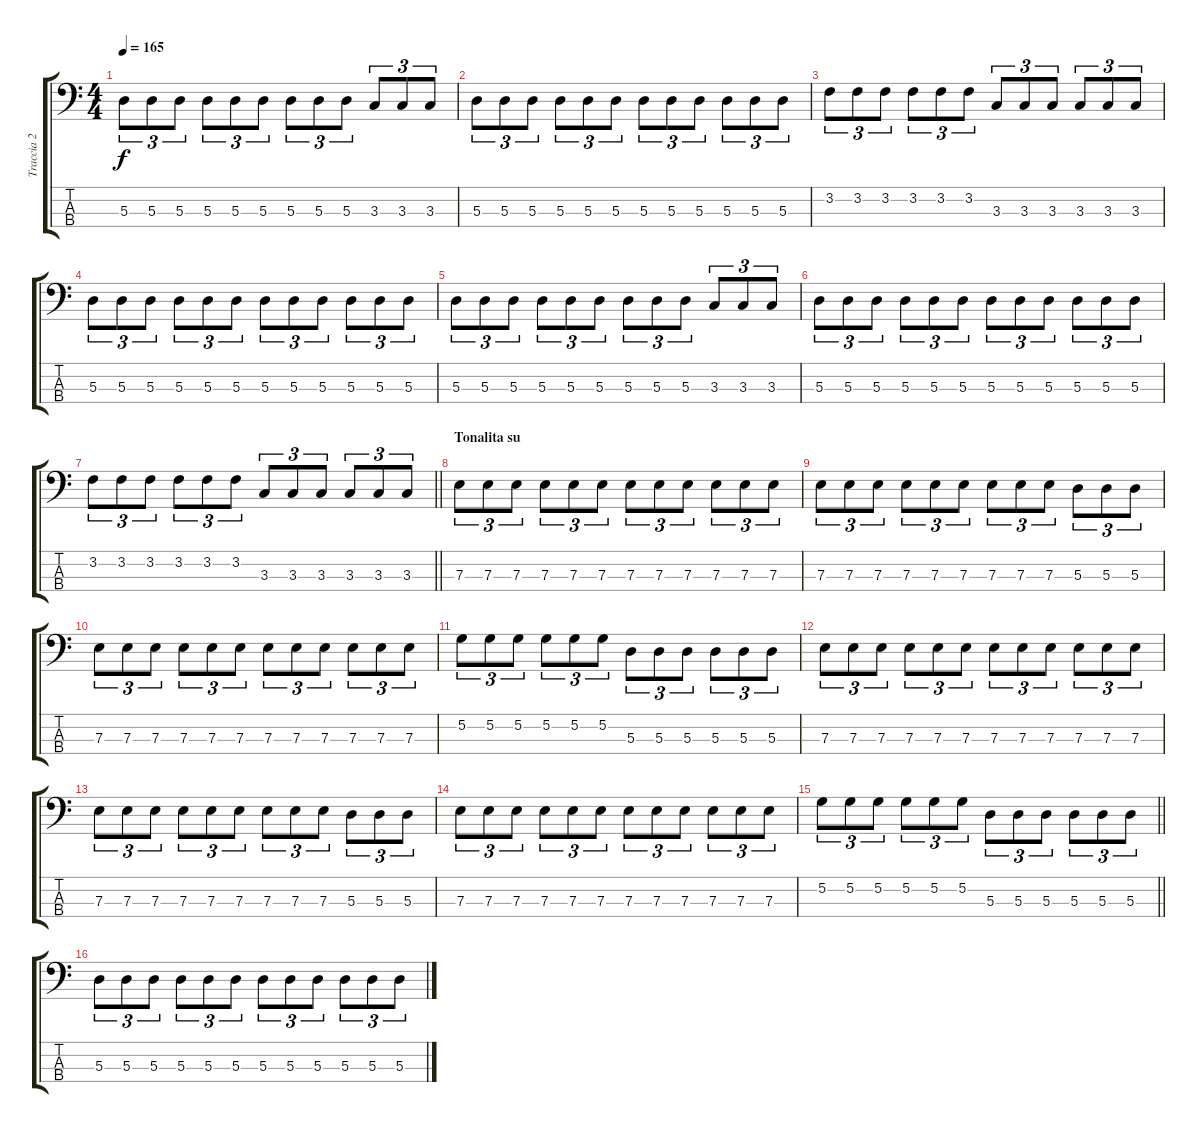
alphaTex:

\track ("Traccia 2" "Traccia 2") {instrument electricbasspick}
\staff {score tabs}
\tuning (G2 D2 A1 E1) {hide}
\ts (4 4)
\tempo 165
\clef f4
\ks c
5.3.8{tu (3 2) dy f} 5.3.8{tu (3 2)} 5.3.8{tu (3 2)} 5.3.8{tu (3 2)} 5.3.8{tu (3 2)} 5.3.8{tu (3 2)} 5.3.8{tu (3 2)} 5.3.8{tu (3 2)} 5.3.8{tu (3 2)} 3.3.8{tu (3 2)} 3.3.8{tu (3 2)} 3.3.8{tu (3 2)} |
5.3.8{tu (3 2)} 5.3.8{tu (3 2)} 5.3.8{tu (3 2)} 5.3.8{tu (3 2)} 5.3.8{tu (3 2)} 5.3.8{tu (3 2)} 5.3.8{tu (3 2)} 5.3.8{tu (3 2)} 5.3.8{tu (3 2)} 5.3.8{tu (3 2)} 5.3.8{tu (3 2)} 5.3.8{tu (3 2)} |
3.2.8{tu (3 2)} 3.2.8{tu (3 2)} 3.2.8{tu (3 2)} 3.2.8{tu (3 2)} 3.2.8{tu (3 2)} 3.2.8{tu (3 2)} 3.3.8{tu (3 2)} 3.3.8{tu (3 2)} 3.3.8{tu (3 2)} 3.3.8{tu (3 2)} 3.3.8{tu (3 2)} 3.3.8{tu (3 2)} |
5.3.8{tu (3 2)} 5.3.8{tu (3 2)} 5.3.8{tu (3 2)} 5.3.8{tu (3 2)} 5.3.8{tu (3 2)} 5.3.8{tu (3 2)} 5.3.8{tu (3 2)} 5.3.8{tu (3 2)} 5.3.8{tu (3 2)} 5.3.8{tu (3 2)} 5.3.8{tu (3 2)} 5.3.8{tu (3 2)} |
5.3.8{tu (3 2)} 5.3.8{tu (3 2)} 5.3.8{tu (3 2)} 5.3.8{tu (3 2)} 5.3.8{tu (3 2)} 5.3.8{tu (3 2)} 5.3.8{tu (3 2)} 5.3.8{tu (3 2)} 5.3.8{tu (3 2)} 3.3.8{tu (3 2)} 3.3.8{tu (3 2)} 3.3.8{tu (3 2)} |
5.3.8{tu (3 2)} 5.3.8{tu (3 2)} 5.3.8{tu (3 2)} 5.3.8{tu (3 2)} 5.3.8{tu (3 2)} 5.3.8{tu (3 2)} 5.3.8{tu (3 2)} 5.3.8{tu (3 2)} 5.3.8{tu (3 2)} 5.3.8{tu (3 2)} 5.3.8{tu (3 2)} 5.3.8{tu (3 2)} |
\barLineRight lightlight
3.2.8{tu (3 2)} 3.2.8{tu (3 2)} 3.2.8{tu (3 2)} 3.2.8{tu (3 2)} 3.2.8{tu (3 2)} 3.2.8{tu (3 2)} 3.3.8{tu (3 2)} 3.3.8{tu (3 2)} 3.3.8{tu (3 2)} 3.3.8{tu (3 2)} 3.3.8{tu (3 2)} 3.3.8{tu (3 2)} |
\section ("" "Tonalita su")
7.3.8{tu (3 2)} 7.3.8{tu (3 2)} 7.3.8{tu (3 2)} 7.3.8{tu (3 2)} 7.3.8{tu (3 2)} 7.3.8{tu (3 2)} 7.3.8{tu (3 2)} 7.3.8{tu (3 2)} 7.3.8{tu (3 2)} 7.3.8{tu (3 2)} 7.3.8{tu (3 2)} 7.3.8{tu (3 2)} |
7.3.8{tu (3 2)} 7.3.8{tu (3 2)} 7.3.8{tu (3 2)} 7.3.8{tu (3 2)} 7.3.8{tu (3 2)} 7.3.8{tu (3 2)} 7.3.8{tu (3 2)} 7.3.8{tu (3 2)} 7.3.8{tu (3 2)} 5.3.8{tu (3 2)} 5.3.8{tu (3 2)} 5.3.8{tu (3 2)} |
7.3.8{tu (3 2)} 7.3.8{tu (3 2)} 7.3.8{tu (3 2)} 7.3.8{tu (3 2)} 7.3.8{tu (3 2)} 7.3.8{tu (3 2)} 7.3.8{tu (3 2)} 7.3.8{tu (3 2)} 7.3.8{tu (3 2)} 7.3.8{tu (3 2)} 7.3.8{tu (3 2)} 7.3.8{tu (3 2)} |
5.2.8{tu (3 2)} 5.2.8{tu (3 2)} 5.2.8{tu (3 2)} 5.2.8{tu (3 2)} 5.2.8{tu (3 2)} 5.2.8{tu (3 2)} 5.3.8{tu (3 2)} 5.3.8{tu (3 2)} 5.3.8{tu (3 2)} 5.3.8{tu (3 2)} 5.3.8{tu (3 2)} 5.3.8{tu (3 2)} |
7.3.8{tu (3 2)} 7.3.8{tu (3 2)} 7.3.8{tu (3 2)} 7.3.8{tu (3 2)} 7.3.8{tu (3 2)} 7.3.8{tu (3 2)} 7.3.8{tu (3 2)} 7.3.8{tu (3 2)} 7.3.8{tu (3 2)} 7.3.8{tu (3 2)} 7.3.8{tu (3 2)} 7.3.8{tu (3 2)} |
7.3.8{tu (3 2)} 7.3.8{tu (3 2)} 7.3.8{tu (3 2)} 7.3.8{tu (3 2)} 7.3.8{tu (3 2)} 7.3.8{tu (3 2)} 7.3.8{tu (3 2)} 7.3.8{tu (3 2)} 7.3.8{tu (3 2)} 5.3.8{tu (3 2)} 5.3.8{tu (3 2)} 5.3.8{tu (3 2)} |
7.3.8{tu (3 2)} 7.3.8{tu (3 2)} 7.3.8{tu (3 2)} 7.3.8{tu (3 2)} 7.3.8{tu (3 2)} 7.3.8{tu (3 2)} 7.3.8{tu (3 2)} 7.3.8{tu (3 2)} 7.3.8{tu (3 2)} 7.3.8{tu (3 2)} 7.3.8{tu (3 2)} 7.3.8{tu (3 2)} |
\barLineRight lightlight
5.2.8{tu (3 2)} 5.2.8{tu (3 2)} 5.2.8{tu (3 2)} 5.2.8{tu (3 2)} 5.2.8{tu (3 2)} 5.2.8{tu (3 2)} 5.3.8{tu (3 2)} 5.3.8{tu (3 2)} 5.3.8{tu (3 2)} 5.3.8{tu (3 2)} 5.3.8{tu (3 2)} 5.3.8{tu (3 2)} |
\section ("" "")
5.3.8{tu (3 2)} 5.3.8{tu (3 2)} 5.3.8{tu (3 2)} 5.3.8{tu (3 2)} 5.3.8{tu (3 2)} 5.3.8{tu (3 2)} 5.3.8{tu (3 2)} 5.3.8{tu (3 2)} 5.3.8{tu (3 2)} 5.3.8{tu (3 2)} 5.3.8{tu (3 2)} 5.3.8{tu (3 2)}
